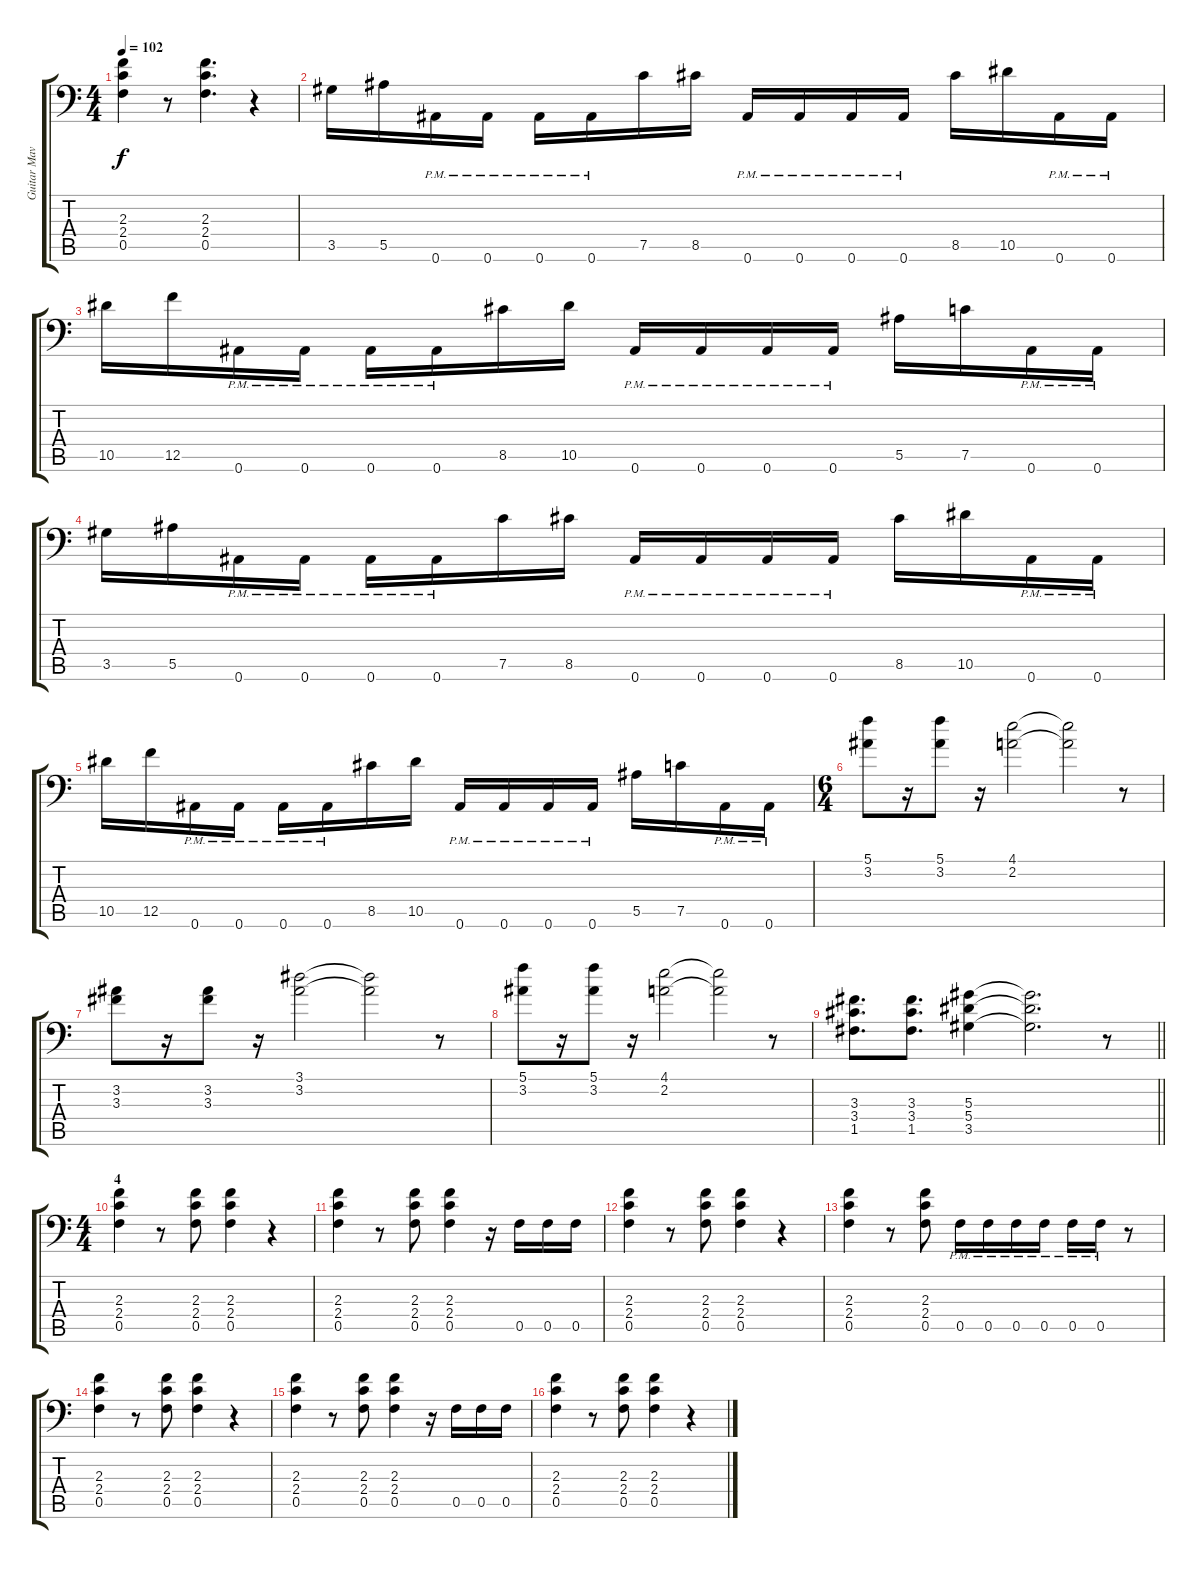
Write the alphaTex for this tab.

\track ("Guitar Mavrin" "Guitar Mav") {instrument distortionguitar}
\staff {score tabs}
\tuning (C4 G3 Eb3 Bb2 F2 Bb1) {hide}
\ts (4 4)
\tempo 102
\clef f4
\ks c
(2.3 2.4 0.5).4{dy f} r.8 (2.3 2.4 0.5).4{d} r.4 |
3.5.16 5.5.16 0.6{pm}.16 0.6{pm}.16 0.6{pm}.16 0.6{pm}.16 7.5.16 8.5.16 0.6{pm}.16 0.6{pm}.16 0.6{pm}.16 0.6{pm}.16 8.5.16 10.5.16 0.6{pm}.16 0.6{pm}.16 |
10.5.16 12.5.16 0.6{pm}.16 0.6{pm}.16 0.6{pm}.16 0.6{pm}.16 8.5.16 10.5.16 0.6{pm}.16 0.6{pm}.16 0.6{pm}.16 0.6{pm}.16 5.5.16 7.5.16 0.6{pm}.16 0.6{pm}.16 |
3.5.16 5.5.16 0.6{pm}.16 0.6{pm}.16 0.6{pm}.16 0.6{pm}.16 7.5.16 8.5.16 0.6{pm}.16 0.6{pm}.16 0.6{pm}.16 0.6{pm}.16 8.5.16 10.5.16 0.6{pm}.16 0.6{pm}.16 |
10.5.16 12.5.16 0.6{pm}.16 0.6{pm}.16 0.6{pm}.16 0.6{pm}.16 8.5.16 10.5.16 0.6{pm}.16 0.6{pm}.16 0.6{pm}.16 0.6{pm}.16 5.5.16 7.5.16 0.6{pm}.16 0.6{pm}.16 |
\ts (6 4)
(5.1 3.2).8 r.16 (5.1 3.2).8 r.16 (4.1 2.2).2 (4.1{t} 2.2{t}).2 r.8 |
(3.2 3.3).8 r.16 (3.2 3.3).8 r.16 (3.1 3.2).2 (3.1{t} 3.2{t}).2 r.8 |
(5.1 3.2).8 r.16 (5.1 3.2).8 r.16 (4.1 2.2).2 (4.1{t} 2.2{t}).2 r.8 |
\barLineRight lightlight
(3.3 3.4 1.5).8{d} (3.3 3.4 1.5).8{d} (5.3 5.4 3.5).4 (5.3{t} 5.4{t} 3.5{t}).2{d} r.8 |
\ts (4 4)
\section ("" "4")
(2.3 2.4 0.5).4 r.8 (2.3 2.4 0.5).8 (2.3 2.4 0.5).4 r.4 |
(2.3 2.4 0.5).4 r.8 (2.3 2.4 0.5).8 (2.3 2.4 0.5).4 r.16 0.5.16 0.5.16 0.5.16 |
(2.3 2.4 0.5).4 r.8 (2.3 2.4 0.5).8 (2.3 2.4 0.5).4 r.4 |
(2.3 2.4 0.5).4 r.8 (2.3 2.4 0.5).8 0.5{pm}.16 0.5{pm}.16 0.5{pm}.16 0.5{pm}.16 0.5{pm}.16 0.5{pm}.16 r.8 |
(2.3 2.4 0.5).4 r.8 (2.3 2.4 0.5).8 (2.3 2.4 0.5).4 r.4 |
(2.3 2.4 0.5).4 r.8 (2.3 2.4 0.5).8 (2.3 2.4 0.5).4 r.16 0.5.16 0.5.16 0.5.16 |
(2.3 2.4 0.5).4 r.8 (2.3 2.4 0.5).8 (2.3 2.4 0.5).4 r.4
